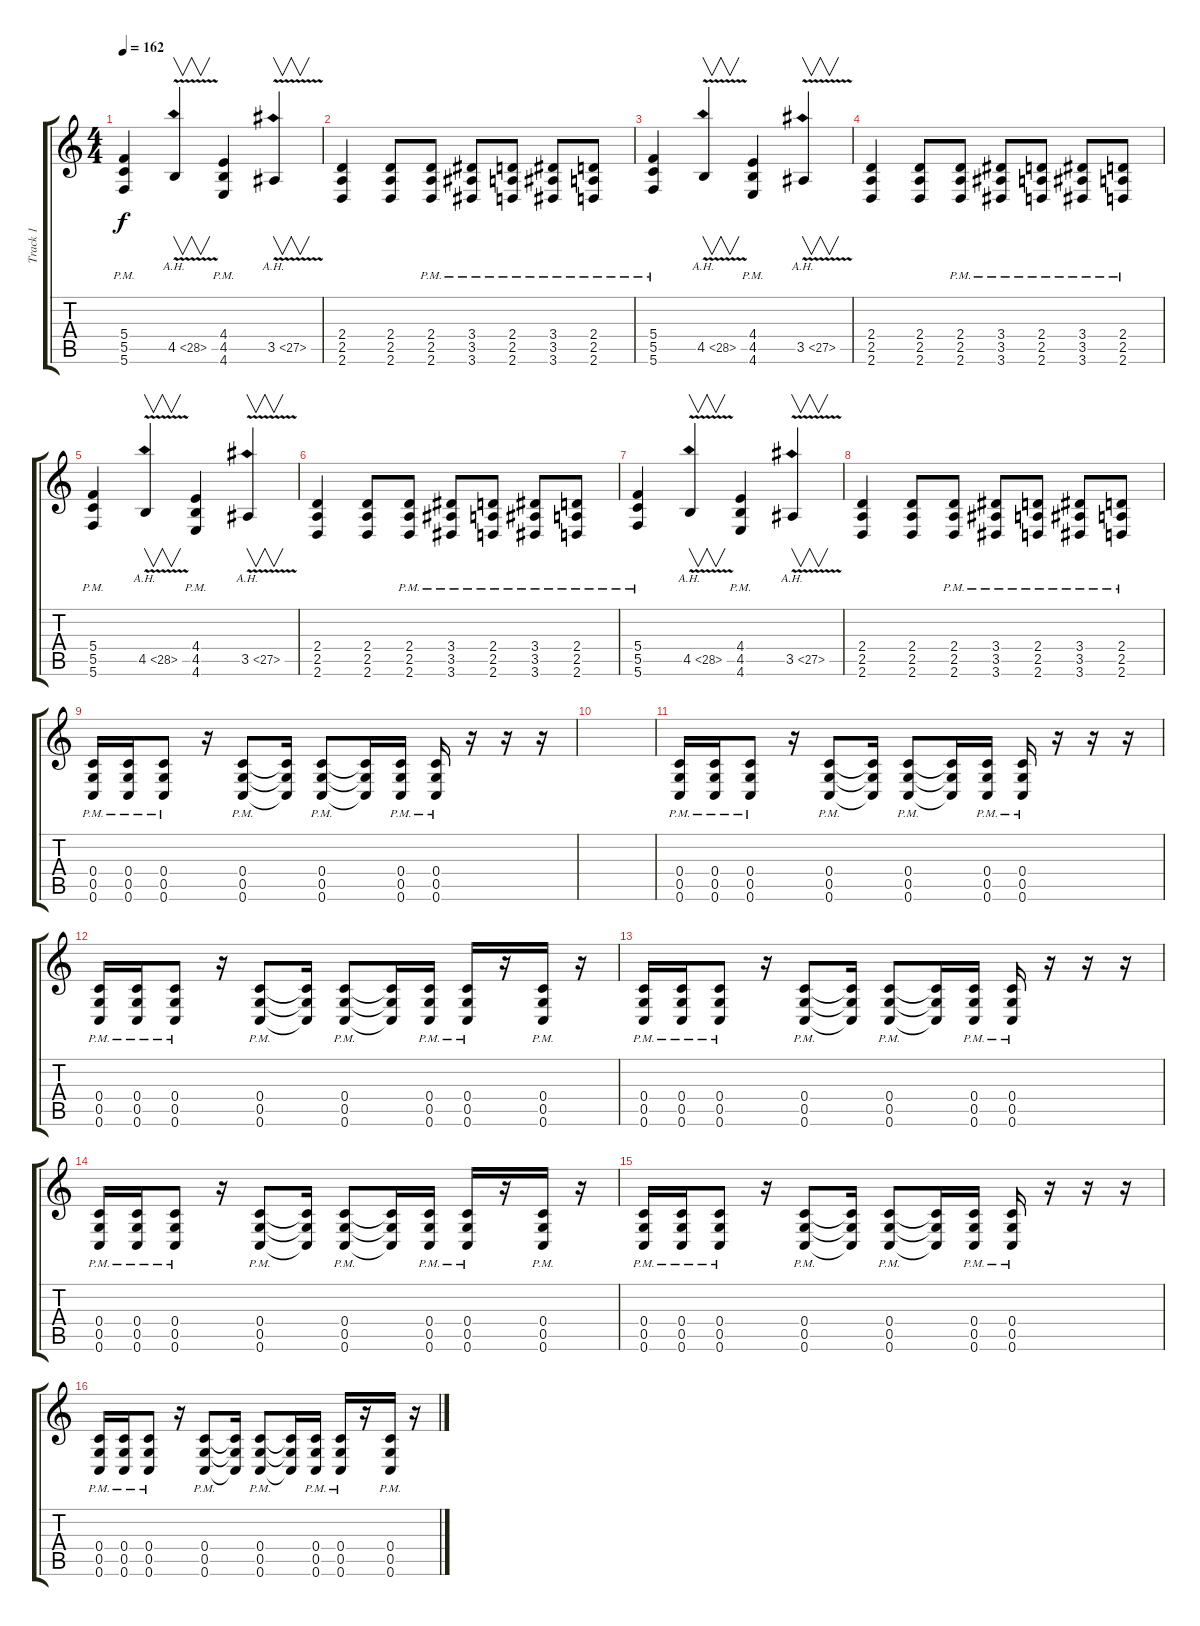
\track ("Track 1" "Track 1") {instrument distortionguitar}
\staff {score tabs}
\tuning (D4 A3 F3 C3 G2 C2) {hide}
\ts (4 4)
\tempo 162
\clef g2
\ks c
(5.4{pm} 5.5{pm} 5.6{pm}).4{dy f} 4.5{ah 24 v}.4{v} (4.4{pm} 4.5{pm} 4.6{pm}).4 3.5{ah 24 v}.4{v} |
(2.4 2.5 2.6).4 (2.4 2.5 2.6).8 (2.4{pm} 2.5{pm} 2.6{pm}).8 (3.4{pm} 3.5{pm} 3.6{pm}).8 (2.4{pm} 2.5{pm} 2.6{pm}).8 (3.4{pm} 3.5{pm} 3.6{pm}).8 (2.4{pm} 2.5{pm} 2.6{pm}).8 |
(5.4{pm} 5.5{pm} 5.6{pm}).4 4.5{ah 24 v}.4{v} (4.4{pm} 4.5{pm} 4.6{pm}).4 3.5{ah 24 v}.4{v} |
(2.4 2.5 2.6).4 (2.4 2.5 2.6).8 (2.4{pm} 2.5{pm} 2.6{pm}).8 (3.4{pm} 3.5{pm} 3.6{pm}).8 (2.4{pm} 2.5{pm} 2.6{pm}).8 (3.4{pm} 3.5{pm} 3.6{pm}).8 (2.4{pm} 2.5{pm} 2.6{pm}).8 |
(5.4{pm} 5.5{pm} 5.6{pm}).4 4.5{ah 24 v}.4{v} (4.4{pm} 4.5{pm} 4.6{pm}).4 3.5{ah 24 v}.4{v} |
(2.4 2.5 2.6).4 (2.4 2.5 2.6).8 (2.4{pm} 2.5{pm} 2.6{pm}).8 (3.4{pm} 3.5{pm} 3.6{pm}).8 (2.4{pm} 2.5{pm} 2.6{pm}).8 (3.4{pm} 3.5{pm} 3.6{pm}).8 (2.4{pm} 2.5{pm} 2.6{pm}).8 |
(5.4{pm} 5.5{pm} 5.6{pm}).4 4.5{ah 24 v}.4{v} (4.4{pm} 4.5{pm} 4.6{pm}).4 3.5{ah 24 v}.4{v} |
(2.4 2.5 2.6).4 (2.4 2.5 2.6).8 (2.4{pm} 2.5{pm} 2.6{pm}).8 (3.4{pm} 3.5{pm} 3.6{pm}).8 (2.4{pm} 2.5{pm} 2.6{pm}).8 (3.4{pm} 3.5{pm} 3.6{pm}).8 (2.4{pm} 2.5{pm} 2.6{pm}).8 |
(0.4{pm} 0.5{pm} 0.6{pm}).16 (0.4{pm} 0.5{pm} 0.6{pm}).16 (0.4{pm} 0.5{pm} 0.6{pm}).8 r.16 (0.4{pm} 0.5{pm} 0.6{pm}).8 (0.4{t} 0.5{t} 0.6{t}).16 (0.4{pm} 0.5{pm} 0.6{pm}).8 (0.4{t} 0.5{t} 0.6{t}).16 (0.4{pm} 0.5{pm} 0.6{pm}).16 (0.4{pm} 0.5{pm} 0.6{pm}).16 r.16 r.16 r.16 |
|
(0.4{pm} 0.5{pm} 0.6{pm}).16 (0.4{pm} 0.5{pm} 0.6{pm}).16 (0.4{pm} 0.5{pm} 0.6{pm}).8 r.16 (0.4{pm} 0.5{pm} 0.6{pm}).8 (0.4{t} 0.5{t} 0.6{t}).16 (0.4{pm} 0.5{pm} 0.6{pm}).8 (0.4{t} 0.5{t} 0.6{t}).16 (0.4{pm} 0.5{pm} 0.6{pm}).16 (0.4{pm} 0.5{pm} 0.6{pm}).16 r.16 r.16 r.16 |
(0.4{pm} 0.5{pm} 0.6{pm}).16 (0.4{pm} 0.5{pm} 0.6{pm}).16 (0.4{pm} 0.5{pm} 0.6{pm}).8 r.16 (0.4{pm} 0.5{pm} 0.6{pm}).8 (0.4{t} 0.5{t} 0.6{t}).16 (0.4{pm} 0.5{pm} 0.6{pm}).8 (0.4{t} 0.5{t} 0.6{t}).16 (0.4{pm} 0.5{pm} 0.6{pm}).16 (0.4{pm} 0.5{pm} 0.6{pm}).16 r.16 (0.4{pm} 0.5{pm} 0.6{pm}).16 r.16 |
(0.4{pm} 0.5{pm} 0.6{pm}).16 (0.4{pm} 0.5{pm} 0.6{pm}).16 (0.4{pm} 0.5{pm} 0.6{pm}).8 r.16 (0.4{pm} 0.5{pm} 0.6{pm}).8 (0.4{t} 0.5{t} 0.6{t}).16 (0.4{pm} 0.5{pm} 0.6{pm}).8 (0.4{t} 0.5{t} 0.6{t}).16 (0.4{pm} 0.5{pm} 0.6{pm}).16 (0.4{pm} 0.5{pm} 0.6{pm}).16 r.16 r.16 r.16 |
(0.4{pm} 0.5{pm} 0.6{pm}).16 (0.4{pm} 0.5{pm} 0.6{pm}).16 (0.4{pm} 0.5{pm} 0.6{pm}).8 r.16 (0.4{pm} 0.5{pm} 0.6{pm}).8 (0.4{t} 0.5{t} 0.6{t}).16 (0.4{pm} 0.5{pm} 0.6{pm}).8 (0.4{t} 0.5{t} 0.6{t}).16 (0.4{pm} 0.5{pm} 0.6{pm}).16 (0.4{pm} 0.5{pm} 0.6{pm}).16 r.16 (0.4{pm} 0.5{pm} 0.6{pm}).16 r.16 |
(0.4{pm} 0.5{pm} 0.6{pm}).16 (0.4{pm} 0.5{pm} 0.6{pm}).16 (0.4{pm} 0.5{pm} 0.6{pm}).8 r.16 (0.4{pm} 0.5{pm} 0.6{pm}).8 (0.4{t} 0.5{t} 0.6{t}).16 (0.4{pm} 0.5{pm} 0.6{pm}).8 (0.4{t} 0.5{t} 0.6{t}).16 (0.4{pm} 0.5{pm} 0.6{pm}).16 (0.4{pm} 0.5{pm} 0.6{pm}).16 r.16 r.16 r.16 |
(0.4{pm} 0.5{pm} 0.6{pm}).16 (0.4{pm} 0.5{pm} 0.6{pm}).16 (0.4{pm} 0.5{pm} 0.6{pm}).8 r.16 (0.4{pm} 0.5{pm} 0.6{pm}).8 (0.4{t} 0.5{t} 0.6{t}).16 (0.4{pm} 0.5{pm} 0.6{pm}).8 (0.4{t} 0.5{t} 0.6{t}).16 (0.4{pm} 0.5{pm} 0.6{pm}).16 (0.4{pm} 0.5{pm} 0.6{pm}).16 r.16 (0.4{pm} 0.5{pm} 0.6{pm}).16 r.16
